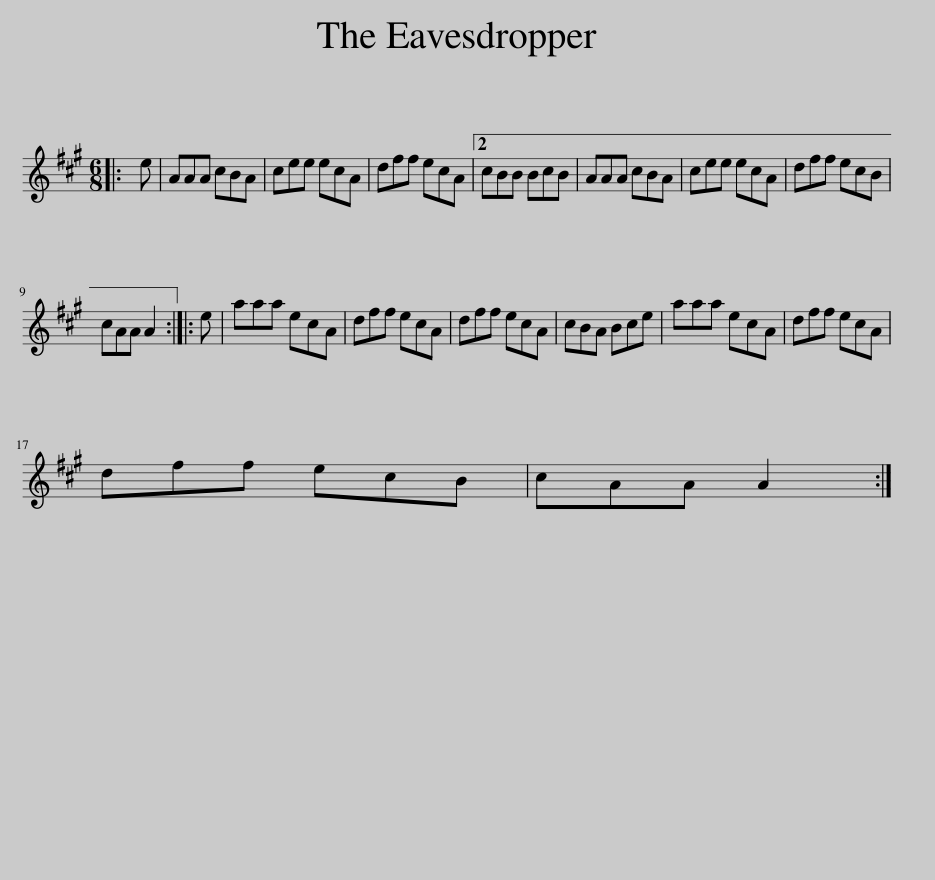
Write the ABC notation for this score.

X:1
L:1/8
M:6/8
I:linebreak $
K:A
V:1 treble
V:1
|: e | AAA cBA | cee ecA | dff ecA |2 cBB BcB | %5
 AAA cBA | cee ecA | dff ecB |$ cAA A2 :: e | %10
 aaa ecA | dff ecA | dff ecA | cBA Bce | aaa ecA | %15
 dff ecA |$ dff ecB | cAA A2 :| %18
